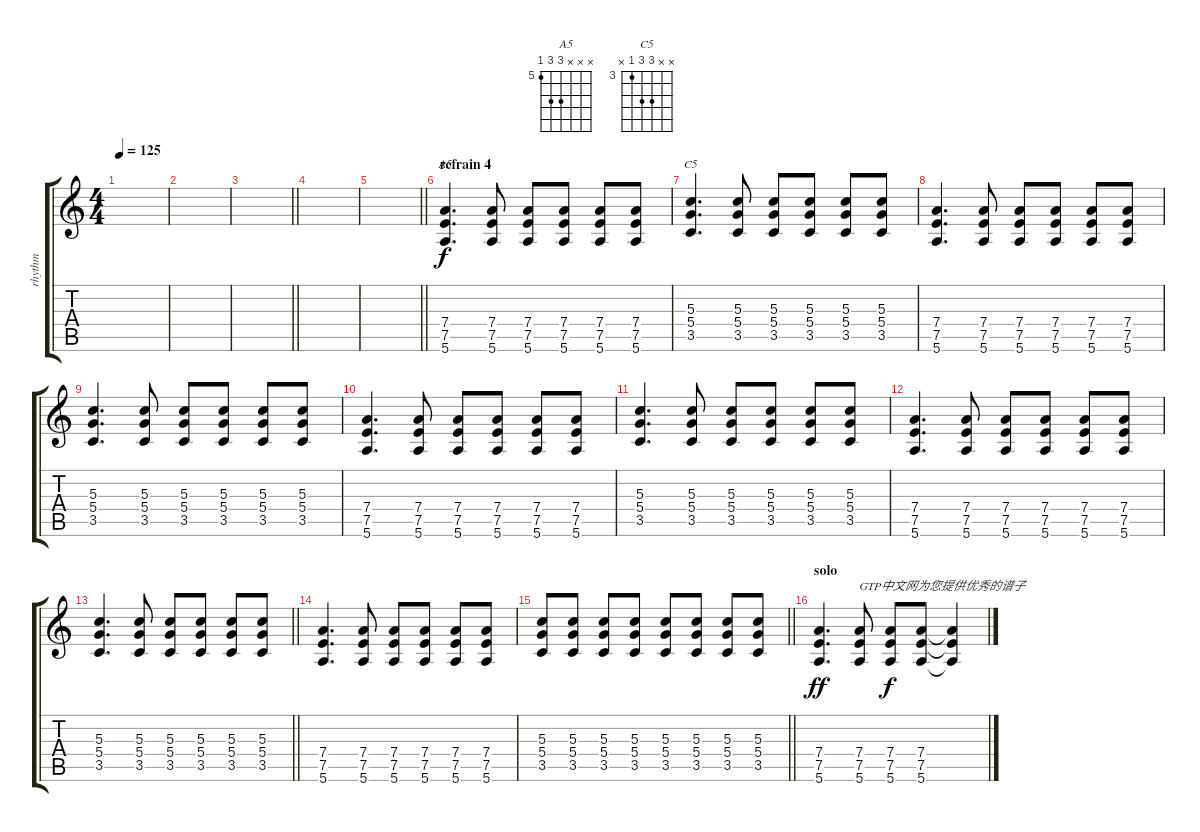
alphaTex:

\track ("rhythm" "rhythm") {instrument distortionguitar}
\staff {score tabs}
\tuning (E4 B3 G3 D3 A2 E2) {hide}
\chord ("A5" x x x 7 7 5) {firstfret 5 barre 5}
\chord ("C5" x x 5 5 3 x) {firstfret 3 barre 3}
\ts (4 4)
\tempo 125
\clef g2
\ks c
|
|
\barLineRight lightlight
|
|
\barLineRight lightlight
|
\section ("" "refrain 4")
(7.4 7.5 5.6).4{d ch "A5" dy f} (7.4 7.5 5.6).8 (7.4 7.5 5.6).8 (7.4 7.5 5.6).8 (7.4 7.5 5.6).8 (7.4 7.5 5.6).8 |
(5.3 5.4 3.5).4{d ch "C5"} (5.3 5.4 3.5).8 (5.3 5.4 3.5).8 (5.3 5.4 3.5).8 (5.3 5.4 3.5).8 (5.3 5.4 3.5).8 |
(7.4 7.5 5.6).4{d} (7.4 7.5 5.6).8 (7.4 7.5 5.6).8 (7.4 7.5 5.6).8 (7.4 7.5 5.6).8 (7.4 7.5 5.6).8 |
(5.3 5.4 3.5).4{d} (5.3 5.4 3.5).8 (5.3 5.4 3.5).8 (5.3 5.4 3.5).8 (5.3 5.4 3.5).8 (5.3 5.4 3.5).8 |
(7.4 7.5 5.6).4{d} (7.4 7.5 5.6).8 (7.4 7.5 5.6).8 (7.4 7.5 5.6).8 (7.4 7.5 5.6).8 (7.4 7.5 5.6).8 |
(5.3 5.4 3.5).4{d} (5.3 5.4 3.5).8 (5.3 5.4 3.5).8 (5.3 5.4 3.5).8 (5.3 5.4 3.5).8 (5.3 5.4 3.5).8 |
(7.4 7.5 5.6).4{d} (7.4 7.5 5.6).8 (7.4 7.5 5.6).8 (7.4 7.5 5.6).8 (7.4 7.5 5.6).8 (7.4 7.5 5.6).8 |
\barLineRight lightlight
(5.3 5.4 3.5).4{d} (5.3 5.4 3.5).8 (5.3 5.4 3.5).8 (5.3 5.4 3.5).8 (5.3 5.4 3.5).8 (5.3 5.4 3.5).8 |
(7.4 7.5 5.6).4{d} (7.4 7.5 5.6).8 (7.4 7.5 5.6).8 (7.4 7.5 5.6).8 (7.4 7.5 5.6).8 (7.4 7.5 5.6).8 |
\barLineRight lightlight
(5.3 5.4 3.5).8 (5.3 5.4 3.5).8 (5.3 5.4 3.5).8 (5.3 5.4 3.5).8 (5.3 5.4 3.5).8 (5.3 5.4 3.5).8 (5.3 5.4 3.5).8 (5.3 5.4 3.5).8 |
\section ("" "solo")
(7.4 7.5 5.6).4{d dy ff} (7.4 7.5 5.6).8{txt "GTP中文网为您提供优秀的谱子"} (7.4 7.5 5.6).8{dy f} (7.4 7.5 5.6).8 (7.4{t} 7.5{t} 5.6{t}).4
